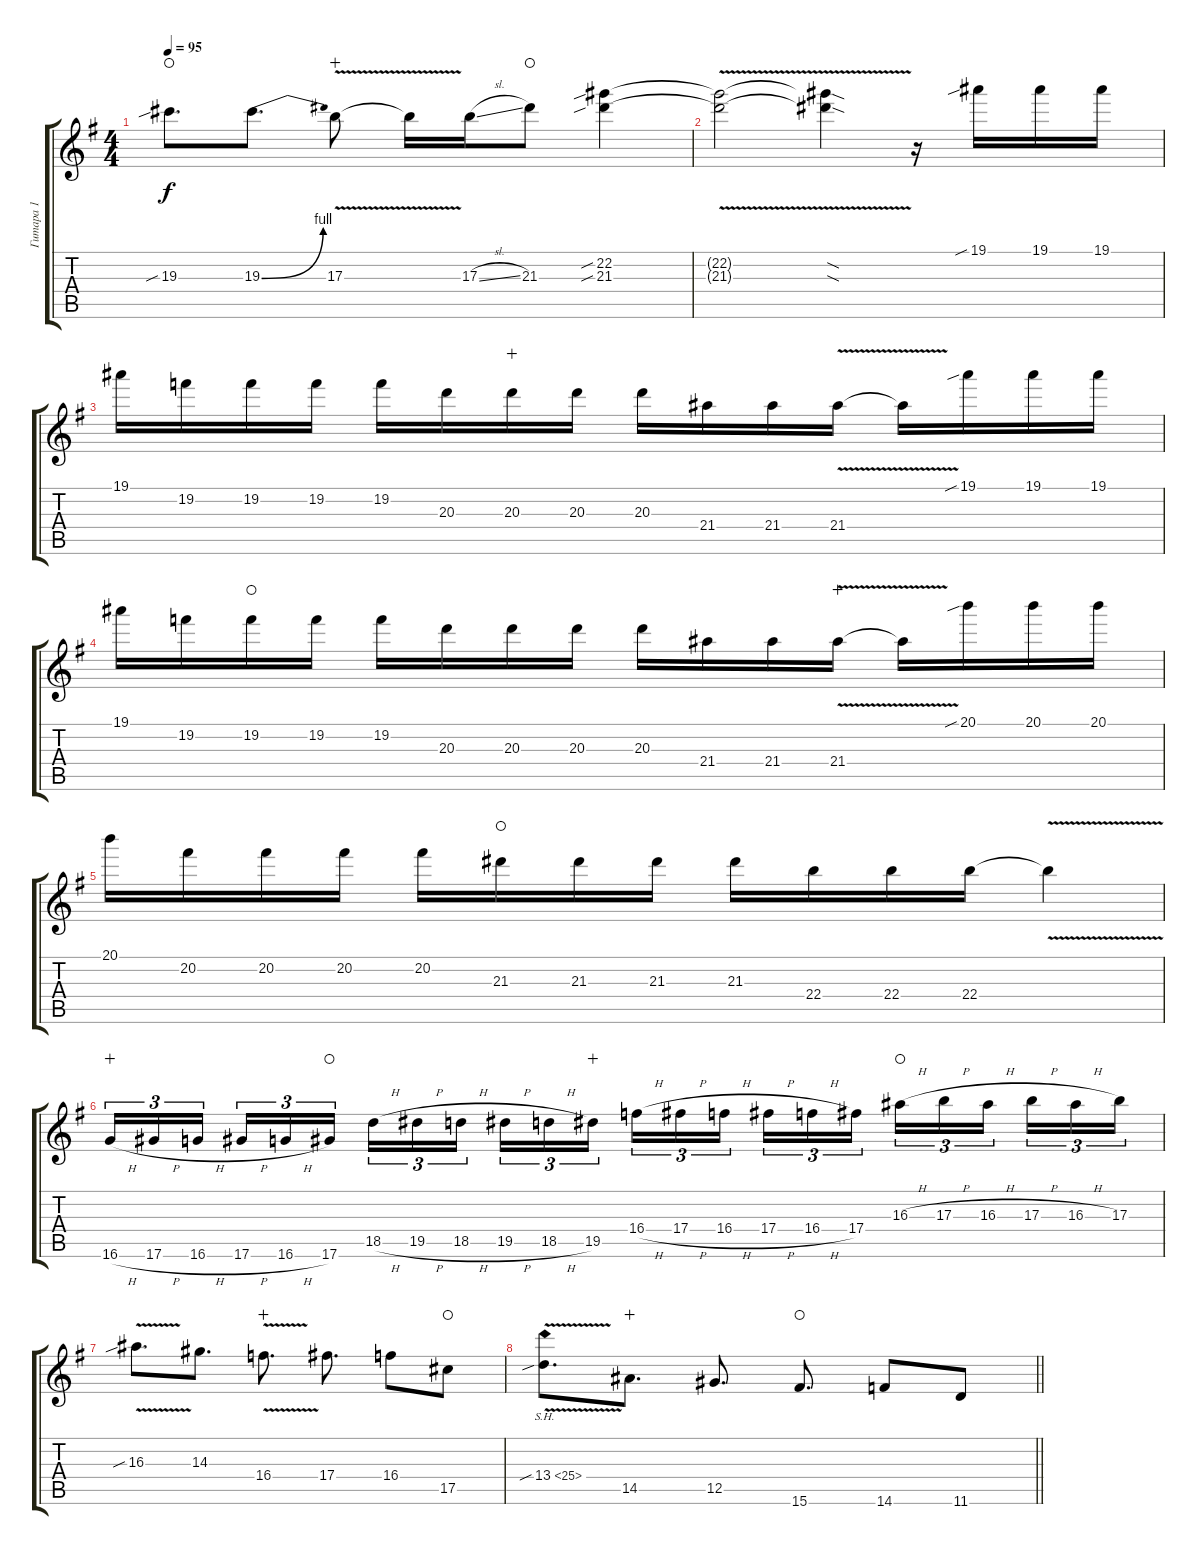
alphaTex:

\track ("Гитара 1" "Гитара 1") {instrument distortionguitar}
\staff {score tabs}
\tuning (Eb4 Bb3 Gb3 Db3 Ab2 Eb2) {hide}
\ts (4 4)
\tempo 95
\clef g2
\ks eminor
19.3{sib}.8{d dy f waho} 19.3{be (bend 0 0 60 4)}.8{d} 17.3{v}.8{wahc} 17.3{t}.16 17.3{sl}.16 21.3.8{waho} (22.2{sib} 21.3{sib}).4 |
(22.2{v t} 21.3{v t}).2 (22.2{sod t} 21.3{sod t}).4 r.16 19.1{sib}.16 19.1.16 19.1.16 |
19.1.16 19.2.16 19.2.16 19.2.16 19.2.16 20.3.16 20.3.16{wahc} 20.3.16 20.3.16 21.4.16 21.4.16 21.4{v}.16 21.4{t}.16 19.1{sib}.16 19.1.16 19.1.16 |
19.1.16 19.2.16 19.2.16{waho} 19.2.16 19.2.16 20.3.16 20.3.16 20.3.16 20.3.16 21.4.16 21.4.16 21.4{v}.16{wahc} 21.4{t}.16 20.1{sib}.16 20.1.16 20.1.16 |
20.1.16 20.2.16 20.2.16 20.2.16 20.2.16 21.3.16{waho} 21.3.16 21.3.16 21.3.16 22.4.16 22.4.16 22.4.16 22.4{v t}.4 |
16.6{h}.16{tu (3 2) wahc} 17.6{h}.16{tu (3 2)} 16.6{h}.16{tu (3 2) beam splitsecondary} 17.6{h}.16{tu (3 2)} 16.6{h}.16{tu (3 2)} 17.6.16{tu (3 2) waho} 18.5{h}.16{tu (3 2)} 19.5{h}.16{tu (3 2)} 18.5{h}.16{tu (3 2) beam splitsecondary} 19.5{h}.16{tu (3 2)} 18.5{h}.16{tu (3 2)} 19.5.16{tu (3 2) wahc} 16.4{h}.16{tu (3 2)} 17.4{h}.16{tu (3 2)} 16.4{h}.16{tu (3 2) beam splitsecondary} 17.4{h}.16{tu (3 2)} 16.4{h}.16{tu (3 2)} 17.4.16{tu (3 2)} 16.3{h}.16{tu (3 2) waho} 17.3{h}.16{tu (3 2)} 16.3{h}.16{tu (3 2) beam splitsecondary} 17.3{h}.16{tu (3 2)} 16.3{h}.16{tu (3 2)} 17.3.16{tu (3 2)} |
16.3{v sib}.8{d} 14.3.8{d} 16.4{v}.8{d wahc} 17.4.8{d} 16.4.8 17.5.8{waho} |
\barLineRight lightlight
13.4{sh 12 v sib}.8{d} 14.5.8{d wahc} 12.5.8{d} 15.6.8{d waho} 14.6.8 11.6.8{volume 8}
